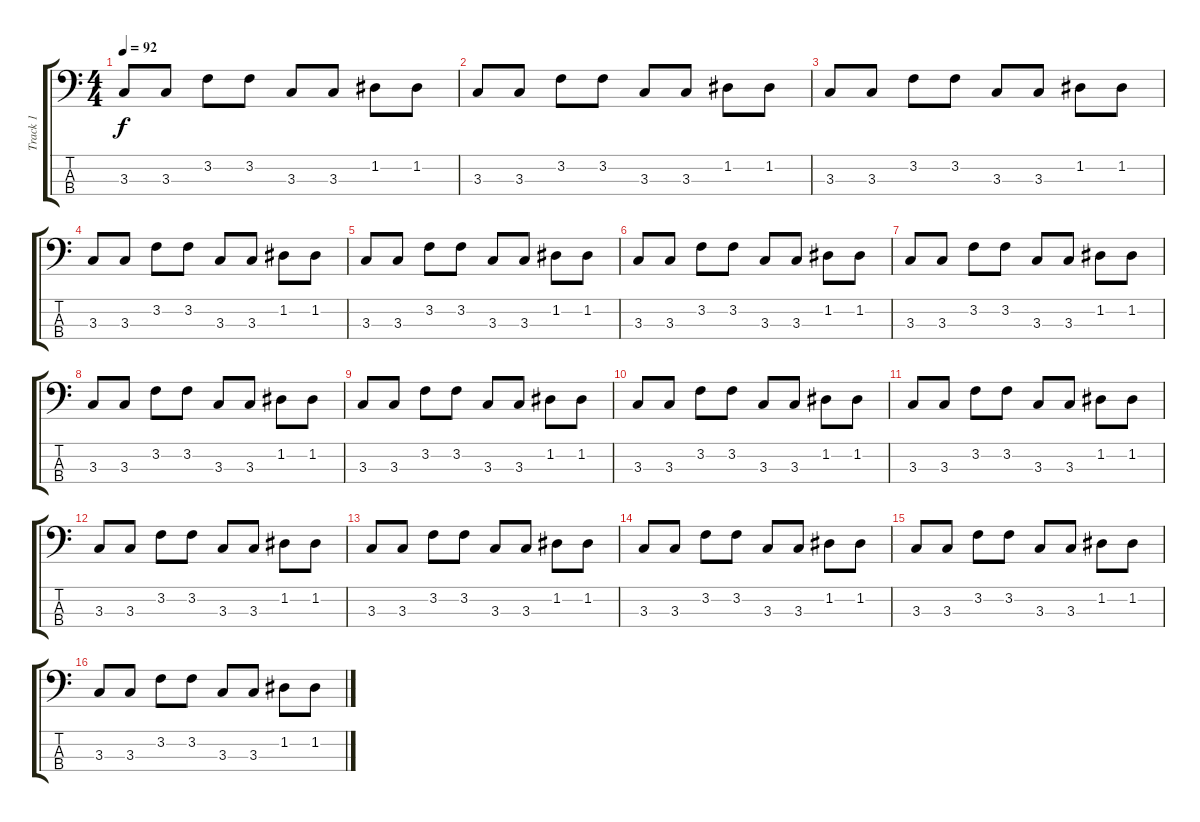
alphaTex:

\track ("Track 1" "Track 1") {instrument electricbassfinger}
\staff {score tabs}
\tuning (G2 D2 A1 E1) {hide}
\ts (4 4)
\tempo 92
\clef f4
\ks c
3.3.8{dy f instrument electricbassfinger} 3.3.8 3.2.8 3.2.8 3.3.8 3.3.8 1.2.8 1.2.8 |
3.3.8 3.3.8 3.2.8 3.2.8 3.3.8 3.3.8 1.2.8 1.2.8 |
3.3.8 3.3.8 3.2.8 3.2.8 3.3.8 3.3.8 1.2.8 1.2.8 |
3.3.8 3.3.8 3.2.8 3.2.8 3.3.8 3.3.8 1.2.8 1.2.8 |
3.3.8 3.3.8 3.2.8 3.2.8 3.3.8 3.3.8 1.2.8 1.2.8 |
3.3.8 3.3.8 3.2.8 3.2.8 3.3.8 3.3.8 1.2.8 1.2.8 |
3.3.8 3.3.8 3.2.8 3.2.8 3.3.8 3.3.8 1.2.8 1.2.8 |
3.3.8 3.3.8 3.2.8 3.2.8 3.3.8 3.3.8 1.2.8 1.2.8 |
3.3.8 3.3.8 3.2.8 3.2.8 3.3.8 3.3.8 1.2.8 1.2.8 |
3.3.8 3.3.8 3.2.8 3.2.8 3.3.8 3.3.8 1.2.8 1.2.8 |
3.3.8 3.3.8 3.2.8 3.2.8 3.3.8 3.3.8 1.2.8 1.2.8 |
3.3.8 3.3.8 3.2.8 3.2.8 3.3.8 3.3.8 1.2.8 1.2.8 |
3.3.8 3.3.8 3.2.8 3.2.8 3.3.8 3.3.8 1.2.8 1.2.8 |
3.3.8 3.3.8 3.2.8 3.2.8 3.3.8 3.3.8 1.2.8 1.2.8 |
3.3.8 3.3.8 3.2.8 3.2.8 3.3.8 3.3.8 1.2.8 1.2.8 |
3.3.8 3.3.8 3.2.8 3.2.8 3.3.8 3.3.8 1.2.8 1.2.8
